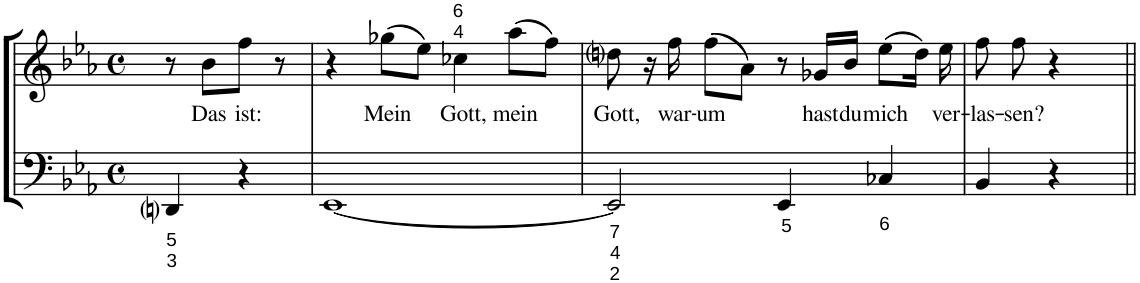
**kern	**kern	**text
*part2	*part1	*part1
*staff2	*staff1	*staff1
*I"Midi_1	*I"Midi_1	*
!!LO:PB:g=z
*clefF4	*clefG2	*
*k[b-e-a-]	*k[b-e-a-]	*
*E-:	*E-:	*
*M4/4	*M4/4	*
*met(c)	*met(c)	*
=27	=27	=27
*	*^	*
!LO:TX:b:t=5	!	!	!
!LO:TX:b:t=3	!	!	!
4DDni/	8r	8ryy	.
!	!	!	!LO:LY:b
.	8b-\L	8ryy	Das
!	!	!	!LO:LY:b
4r	8ff\J	8ryy	ist:
.	8r	8ryy	.
=28	=28	=28	=28
[1EE-	4r	8ryy	.
.	.	8ryy	.
!	!	!	!LO:LY:b
.	(>8gg-X\L	8ryy	Mein
.	8ee-\J)	8ryy	.
!	!LO:TX:a:t=6	!	!
!	!LO:TX:a:t=4	!	!
!	!	!	!LO:LY:b
.	4cc-X\	8ryy	Gott,
.	.	8ryy	.
!	!	!	!LO:LY:b
.	(>8aa-\L	8ryy	mein
.	8ff\J)	8ryy	.
=29	=29	=29	=29
!LO:TX:b:t=7	!	!	!
!LO:TX:b:t=4	!	!	!
!LO:TX:b:t=2	!	!	!
!	!	!	!LO:LY:b
2EE-/]	8ddni\	16ryy	Gott,
.	.	16ryy	.
.	16r	16ryy	.
!	!	!	!LO:LY:b
.	16ff\	16ryy	war-
!	!	!	!LO:LY:b
.	(>8ff\L	16ryy	-um
.	.	16ryy	.
.	8a-\J)	16ryy	.
.	.	16ryy	.
!LO:TX:b:t=5	!	!	!
4EE-/	8r	16ryy	.
.	.	16ryy	.
!	!	!	!LO:LY:b
.	16g-X/LL	16ryy	hast
!	!	!	!LO:LY:b
.	16b-/JJ	16ryy	du
!LO:TX:b:t=6	!	!	!
!	!	!	!LO:LY:b
4C-X/	(>8ee-\L	16ryy	mich
.	.	16ryy	.
.	16dd\Jk)	16ryy	.
!	!	!	!LO:LY:b
.	16ee-\	16ryy	ver-
=30	=30	=30	=30
!	!	!	!LO:LY:b
4BB-/	8ff\	8ryy	-las-
!	!	!	!LO:LY:b
.	8ff\	8ryy	-sen?
4r	4r	8ryy	.
.	.	8ryy	.
*	*v	*v	*
=||	=||	=||
*-	*-	*-
